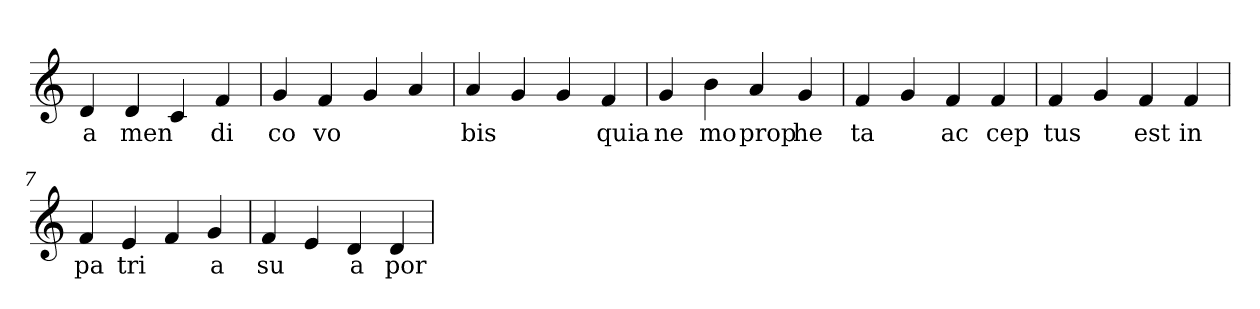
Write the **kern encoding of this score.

**kern	**text
*part1	*part1
*staff1	*staff1
*clefG2	*
=1	=1
4d	a
4d	men
4c	.
4f	di
=2	=2
4g	co
4f	vo
4g	.
4a	.
=3	=3
4a	bis
4g	.
4g	.
4f	quia
=4	=4
4g	ne
4b	mo
4a	prop
4g	he
=5	=5
4f	ta
4g	.
4f	ac
4f	cep
=6	=6
4f	tus
4g	.
4f	est
4f	in
=7	=7
4f	pa
4e	tri
4f	.
4g	a
=8	=8
4f	su
4e	.
4d	a
4d	por
=	=
*-	*-
